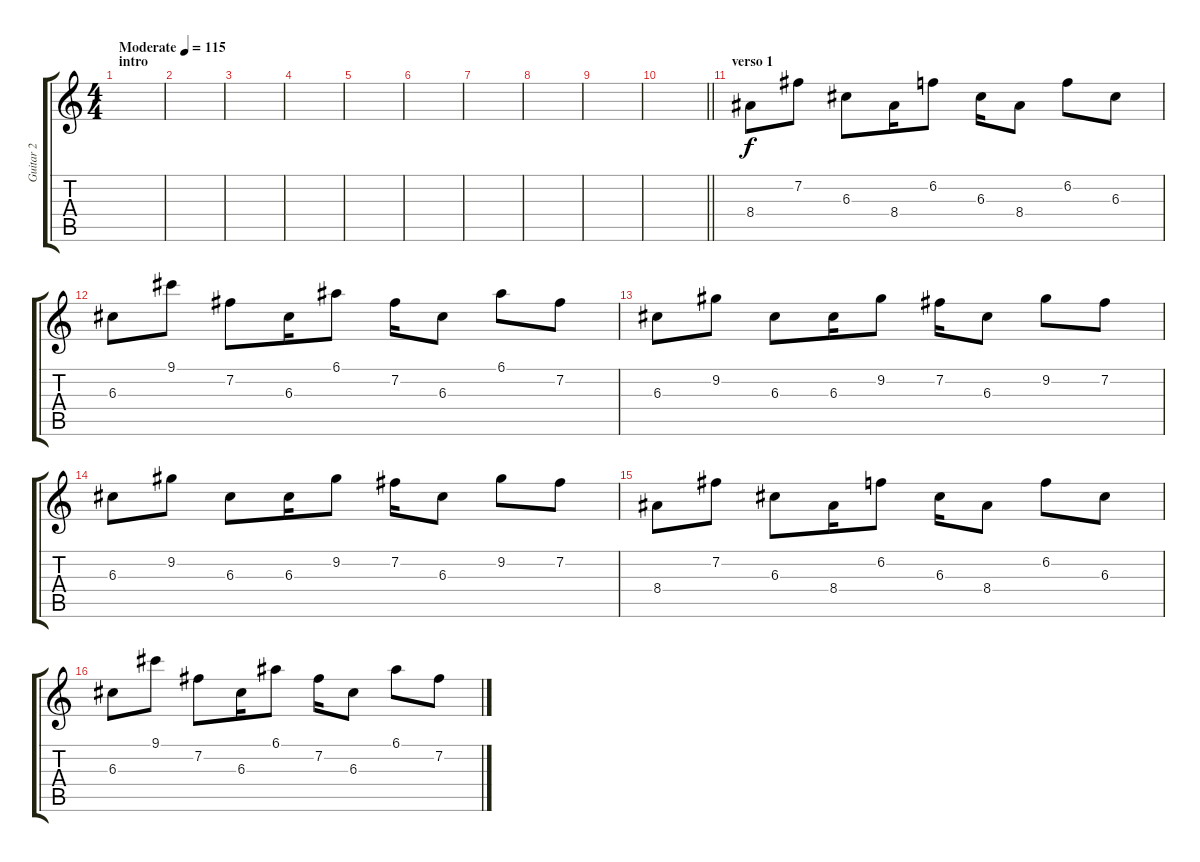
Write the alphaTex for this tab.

\track ("Guitar 2" "Guitar 2") {instrument electricguitarjazz}
\staff {score tabs}
\tuning (E4 B3 G3 D3 A2 E2) {hide}
\ts (4 4)
\section ("" "intro")
\tempo (115 "Moderate")
\clef g2
\ks c
|
|
|
|
|
|
|
|
|
\barLineRight lightlight
|
\section ("" "verso 1")
8.4.8 7.2.8 6.3.8 8.4.16 6.2.8 6.3.16 8.4.8 6.2.8 6.3.8 |
6.3.8 9.1.8 7.2.8 6.3.16 6.1.8 7.2.16 6.3.8 6.1.8 7.2.8 |
6.3.8 9.2.8 6.3.8 6.3.16 9.2.8 7.2.16 6.3.8 9.2.8 7.2.8 |
6.3.8 9.2.8 6.3.8 6.3.16 9.2.8 7.2.16 6.3.8 9.2.8 7.2.8 |
8.4.8 7.2.8 6.3.8 8.4.16 6.2.8 6.3.16 8.4.8 6.2.8 6.3.8 |
6.3.8 9.1.8 7.2.8 6.3.16 6.1.8 7.2.16 6.3.8 6.1.8 7.2.8
